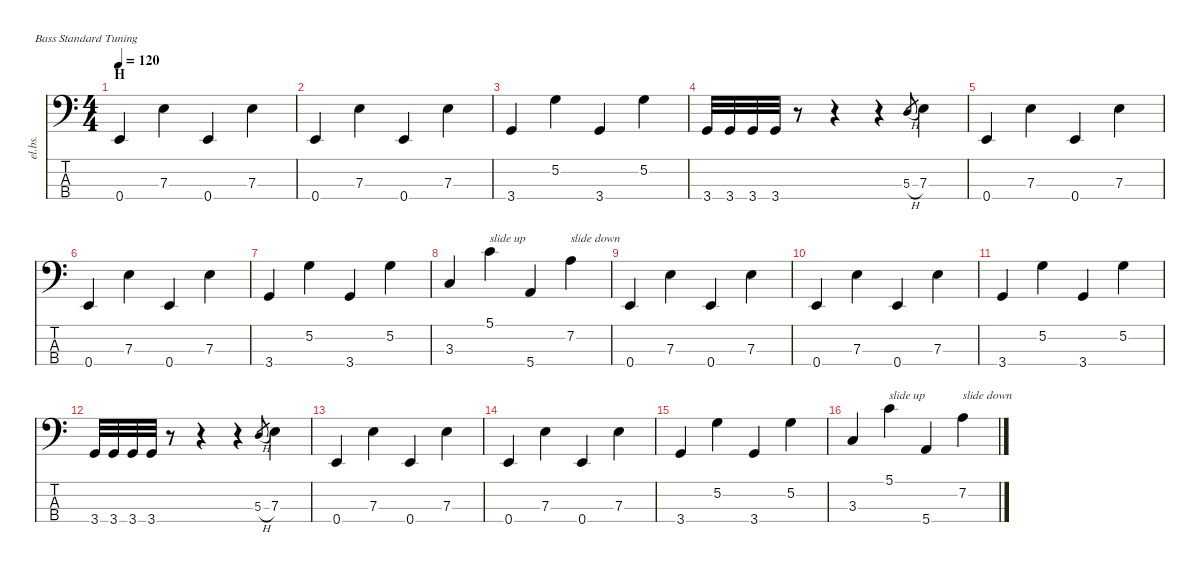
\defaultSystemsLayout 4
\hideDynamics
\bracketExtendMode nobrackets
\track ("Bass" "el.bs.") {instrument electricbassfinger}
\staff {score tabs}
\tuning (G2 D2 A1 E1)
\ts (4 4)
\section ("" "H")
\tempo 120
\clef f4
\ks c
0.4.4{dy f} 7.3.4 0.4.4 7.3.4 |
0.4.4 7.3.4 0.4.4 7.3.4 |
3.4.4 5.2.4 3.4.4 5.2.4 |
3.4.32 3.4.32 3.4.32 3.4.32 r.8 r.4 r.4 5.3{h}.8{gr dy mf} 7.3.4{dy f} |
0.4.4 7.3.4 0.4.4 7.3.4 |
0.4.4 7.3.4 0.4.4 7.3.4 |
3.4.4 5.2.4 3.4.4 5.2.4 |
3.3.4 5.1.4{txt "slide up"} 5.4.4 7.2.4{txt "slide down"} |
0.4.4 7.3.4 0.4.4 7.3.4 |
0.4.4 7.3.4 0.4.4 7.3.4 |
3.4.4 5.2.4 3.4.4 5.2.4 |
3.4.32 3.4.32 3.4.32 3.4.32 r.8 r.4 r.4 5.3{h}.8{gr dy mf} 7.3.4{dy f} |
0.4.4 7.3.4 0.4.4 7.3.4 |
0.4.4 7.3.4 0.4.4 7.3.4 |
3.4.4 5.2.4 3.4.4 5.2.4 |
3.3.4 5.1.4{txt "slide up"} 5.4.4 7.2.4{txt "slide down"}
